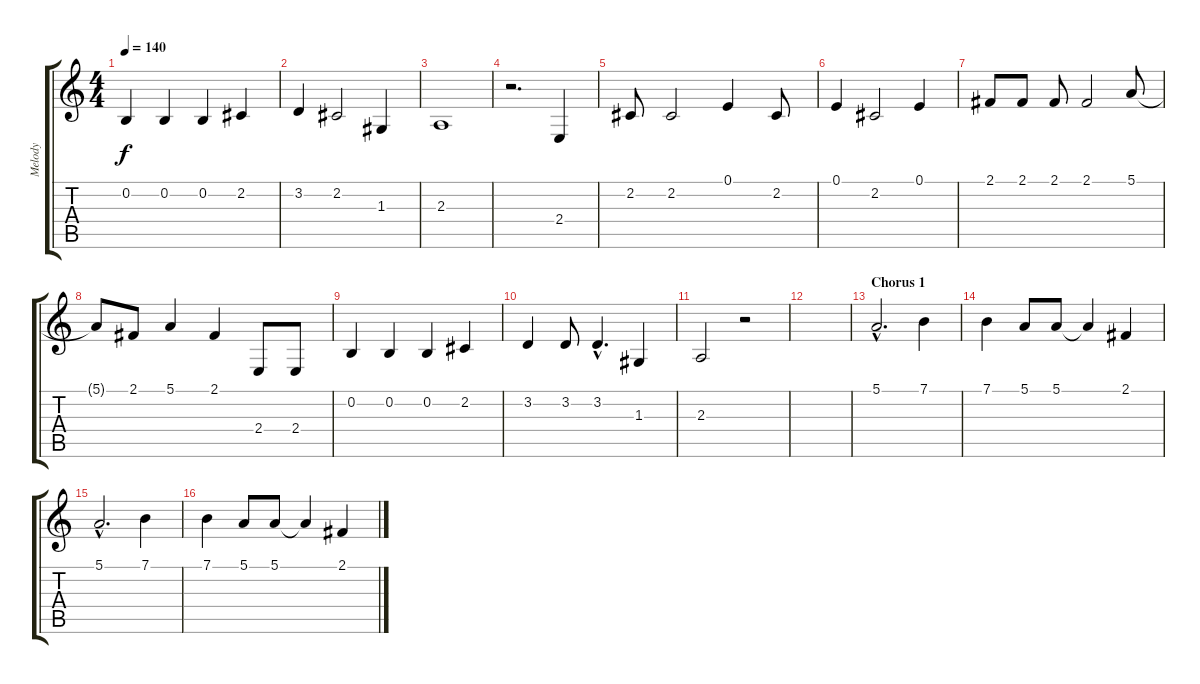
\track ("Melody" "Melody") {instrument tuba}
\staff {score tabs}
\tuning (E4 B3 G3 D3 A2 E2) {hide}
\ts (4 4)
\tempo 140
\clef g2
\ks c
0.2.4{dy f} 0.2.4 0.2.4 2.2.4 |
3.2.4 2.2.2 1.3.4 |
2.3.1 |
r.2{d} 2.4.4 |
2.2.8 2.2.2 0.1.4 2.2.8 |
0.1.4 2.2.2 0.1.4 |
2.1.8 2.1.8 2.1.8 2.1.2 5.1.8 |
5.1{t}.8 2.1.8 5.1.4 2.1.4 2.4.8 2.4.8 |
0.2.4 0.2.4 0.2.4 2.2.4 |
3.2.4 3.2.8 3.2{hac}.4{d} 1.3.4 |
2.3.2 r.2 |
|
\section ("" "Chorus 1")
5.1{hac}.2{d} 7.1.4 |
7.1.4 5.1.8 5.1.8 5.1{t}.4 2.1.4 |
5.1{hac}.2{d} 7.1.4 |
7.1.4 5.1.8 5.1.8 5.1{t}.4 2.1.4
